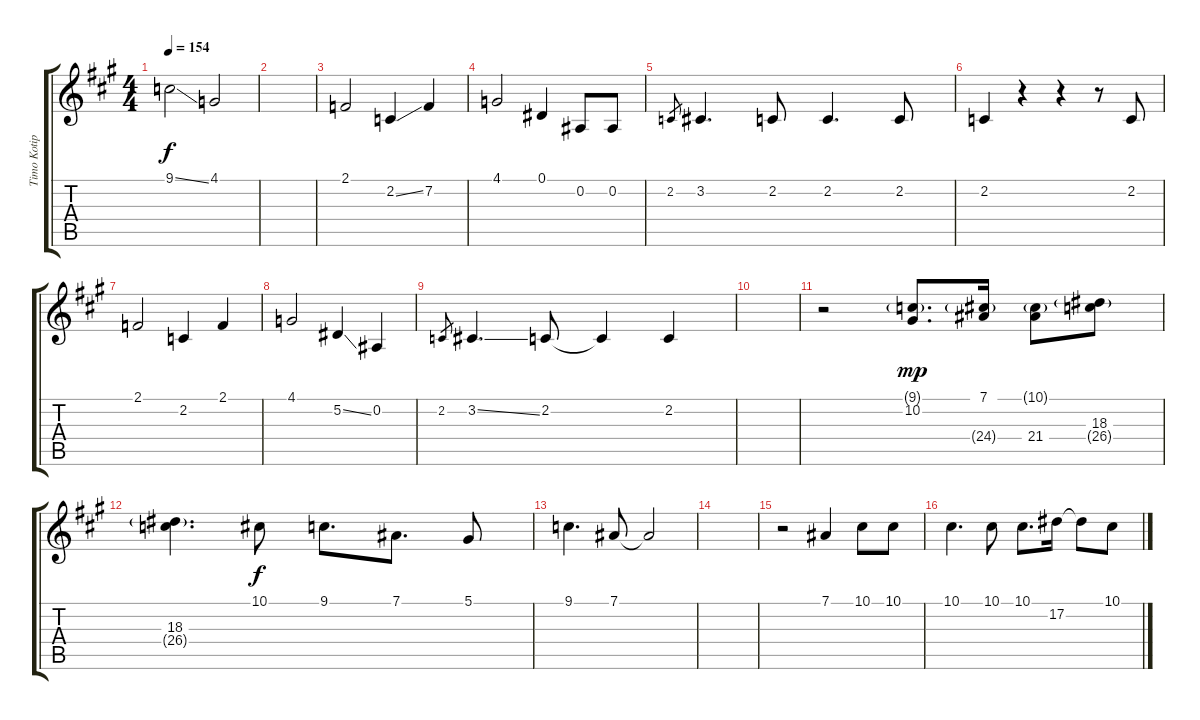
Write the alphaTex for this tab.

\track ("Timo Kotipelto" "Timo Kotip") {instrument choiraahs}
\staff {score tabs}
\tuning (Eb4 Bb3 Gb3 Db3 Ab2 Eb2) {hide}
\ts (4 4)
\tempo 154
\clef g2
\ks a
9.1{ss}.2{dy f} 4.1.2 |
|
2.1.2 2.2{ss}.4 7.2.4 |
4.1.2 0.1.4 0.2.8 0.2.8 |
2.2.8{gr} 3.2.4{d} 2.2.8 2.2.4{d} 2.2.8 |
2.2.4 r.4 r.4 r.8 2.2.8 |
2.1.2 2.2.4 2.1.4 |
4.1.2 5.2{ss}.4 0.2.4 |
2.2.8{gr} 3.2{ss}.4{d} 2.2.8 2.2{t}.4 2.2.4 |
|
r.2 (9.1{g} 10.2).8{d dy mp} (7.1 24.4{g}).16 (10.1{g} 21.4).8 (18.3 26.4{g}).8 |
(18.3 26.4{g}).4{d} 10.1.8{dy f} 9.1.8{d} 7.1.8{d} 5.1.8 |
9.1.4{d} 7.1.8 7.1{t}.2 |
|
r.2 7.1.4 10.1.8 10.1.8 |
10.1.4{d} 10.1.8 10.1.8{d} 17.2.16 17.2{t}.8 10.1.8
